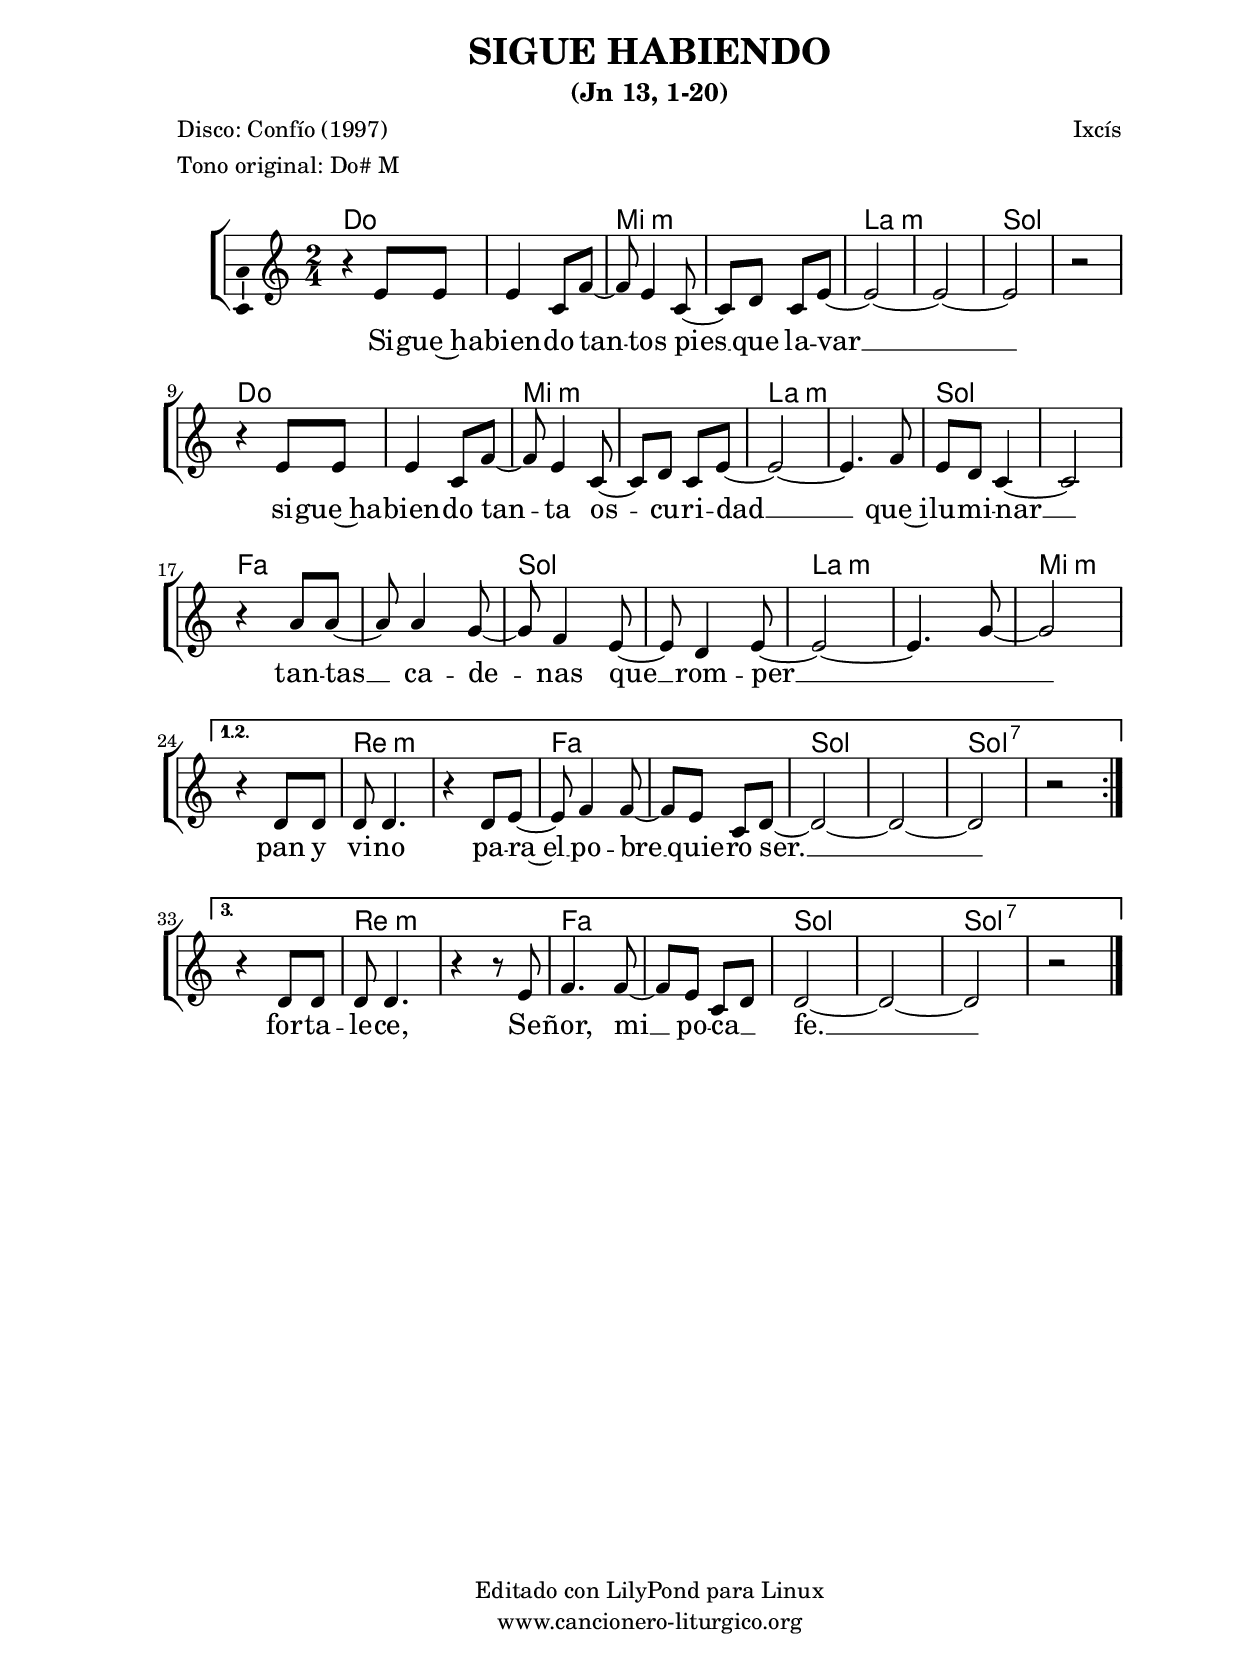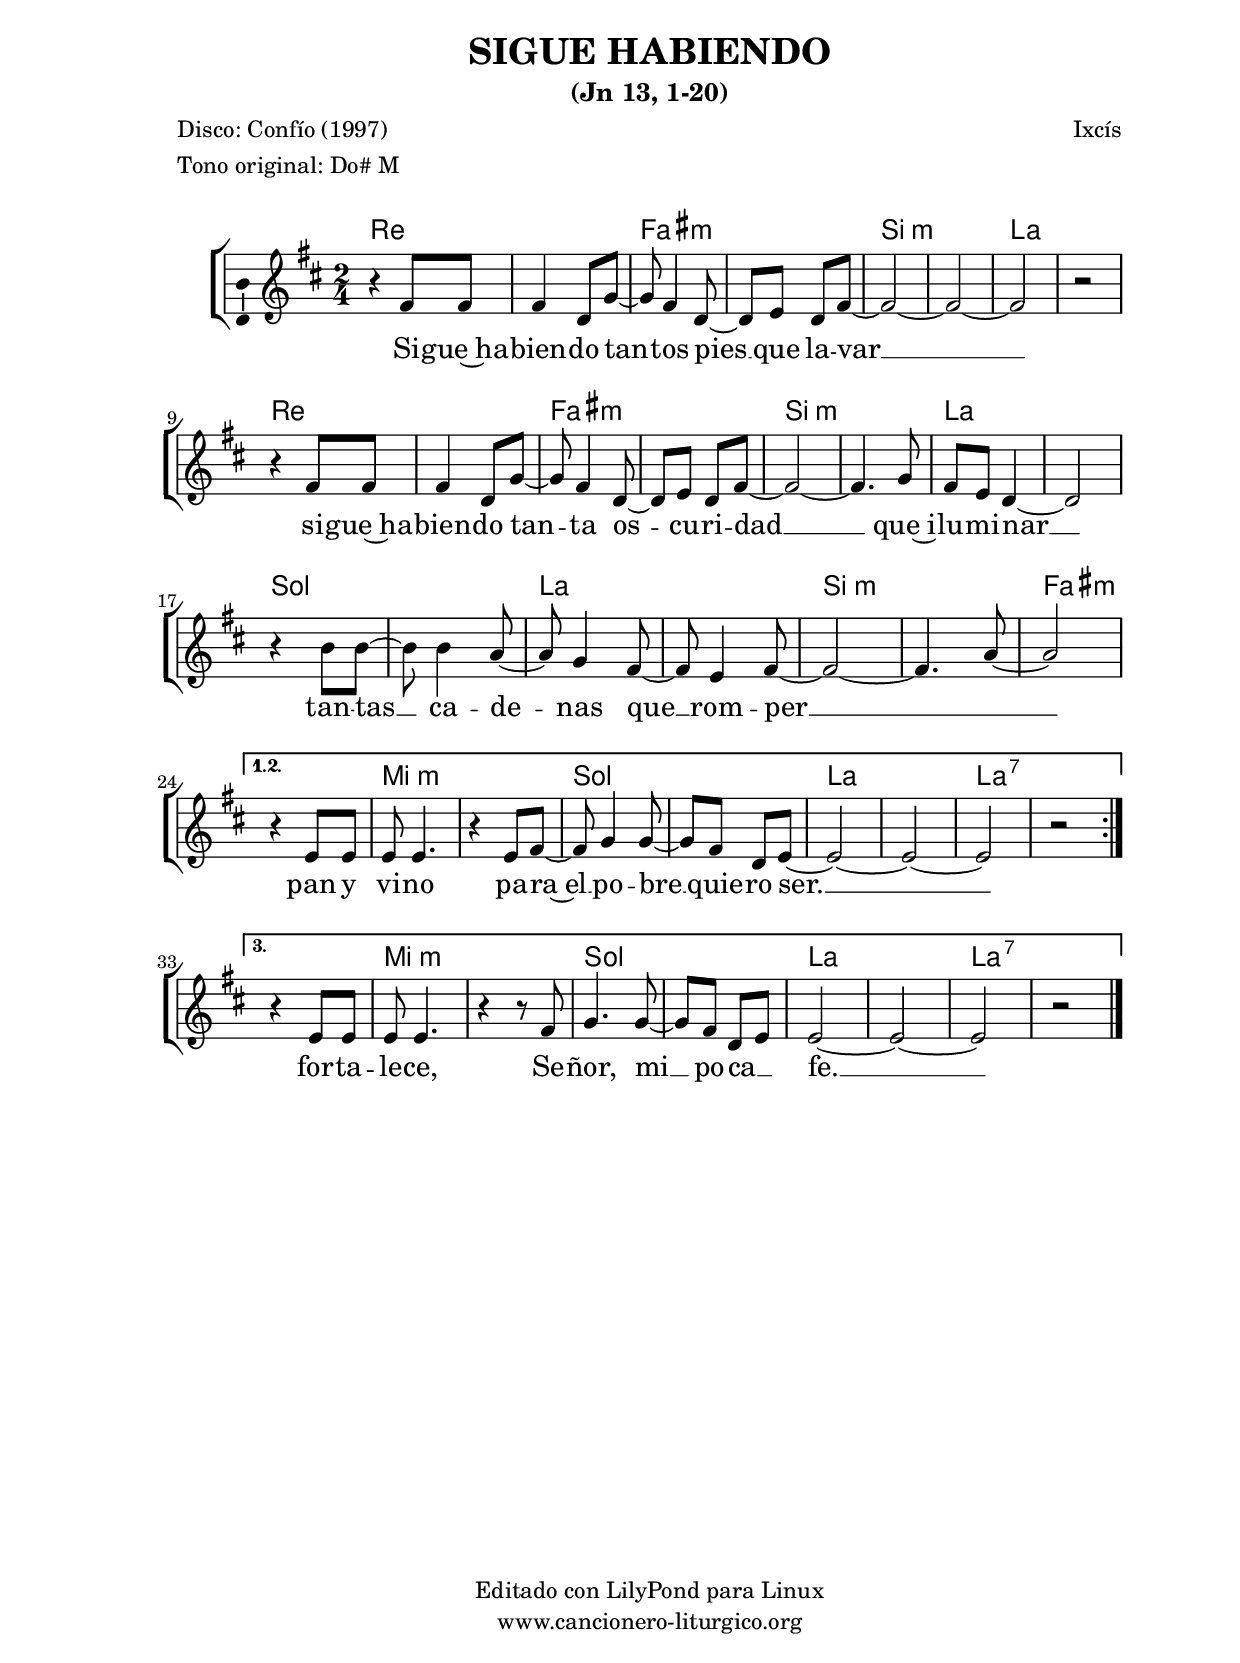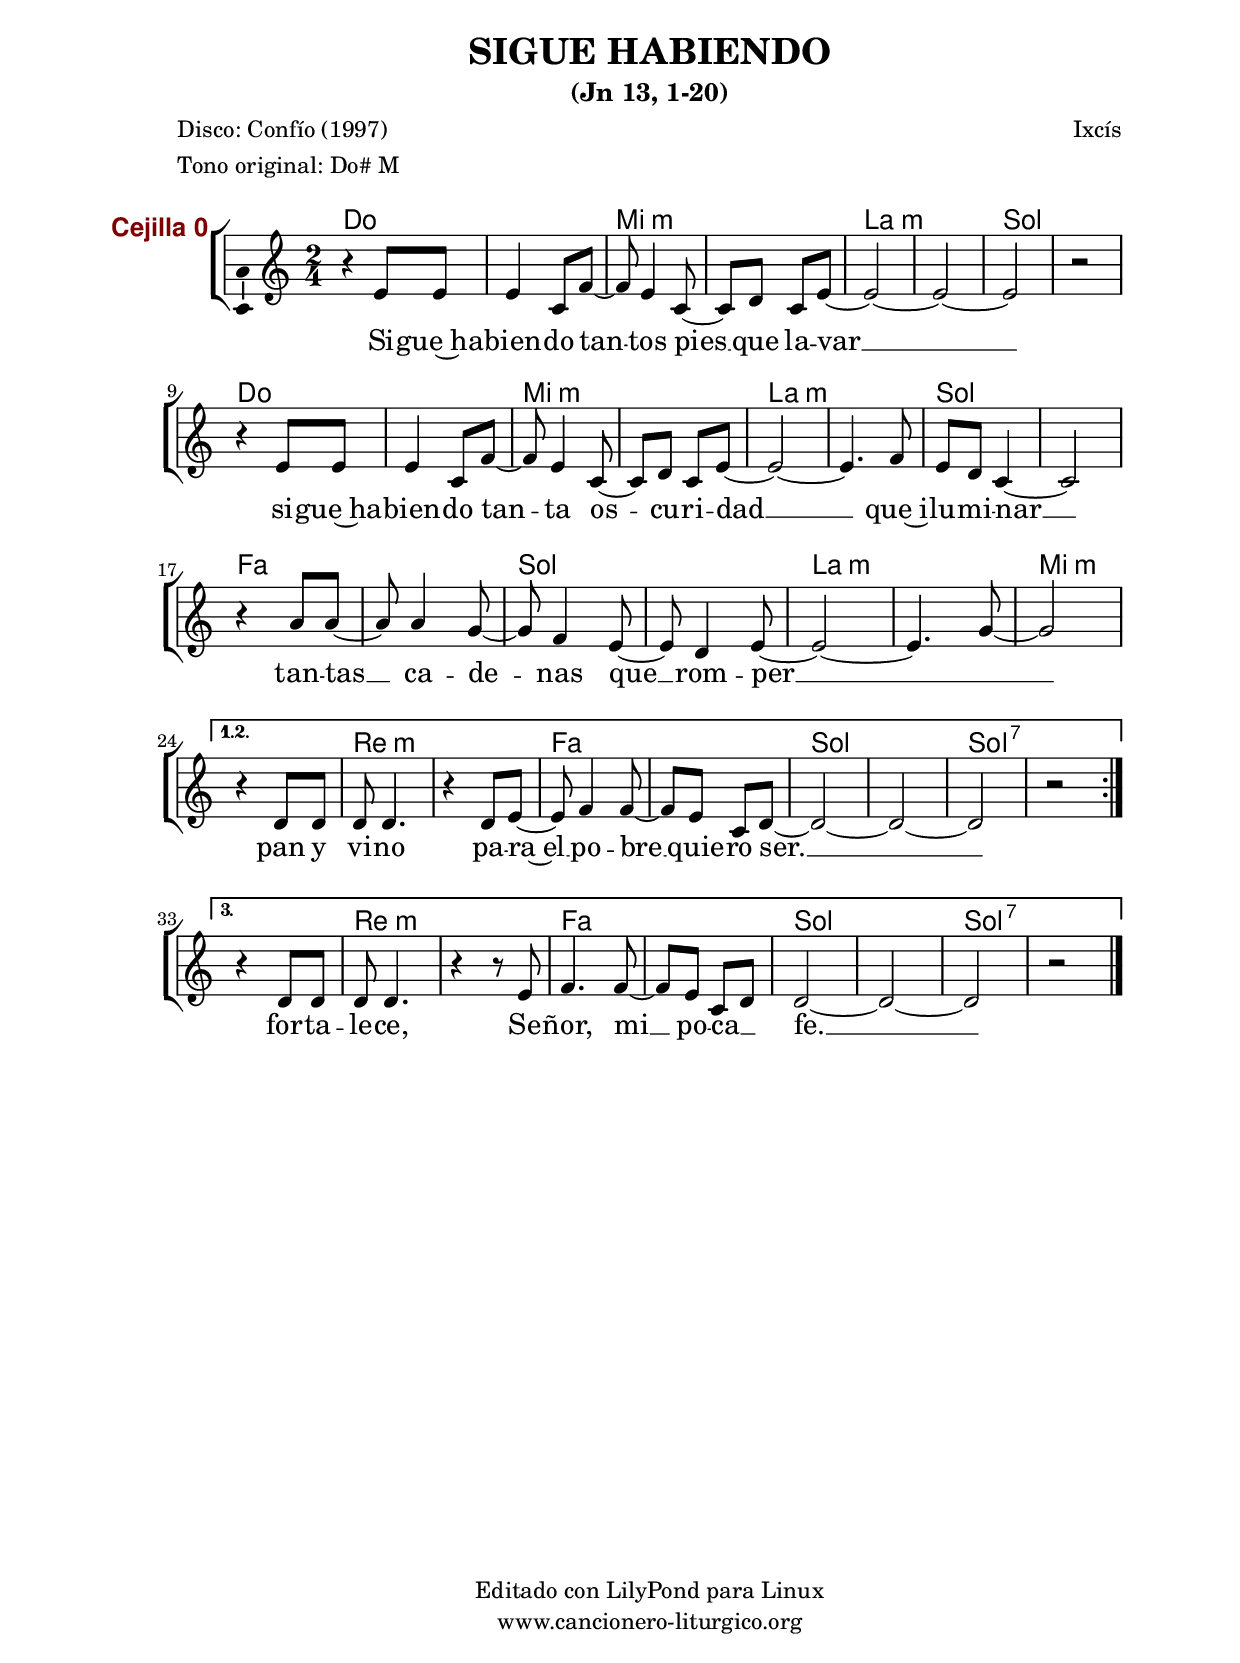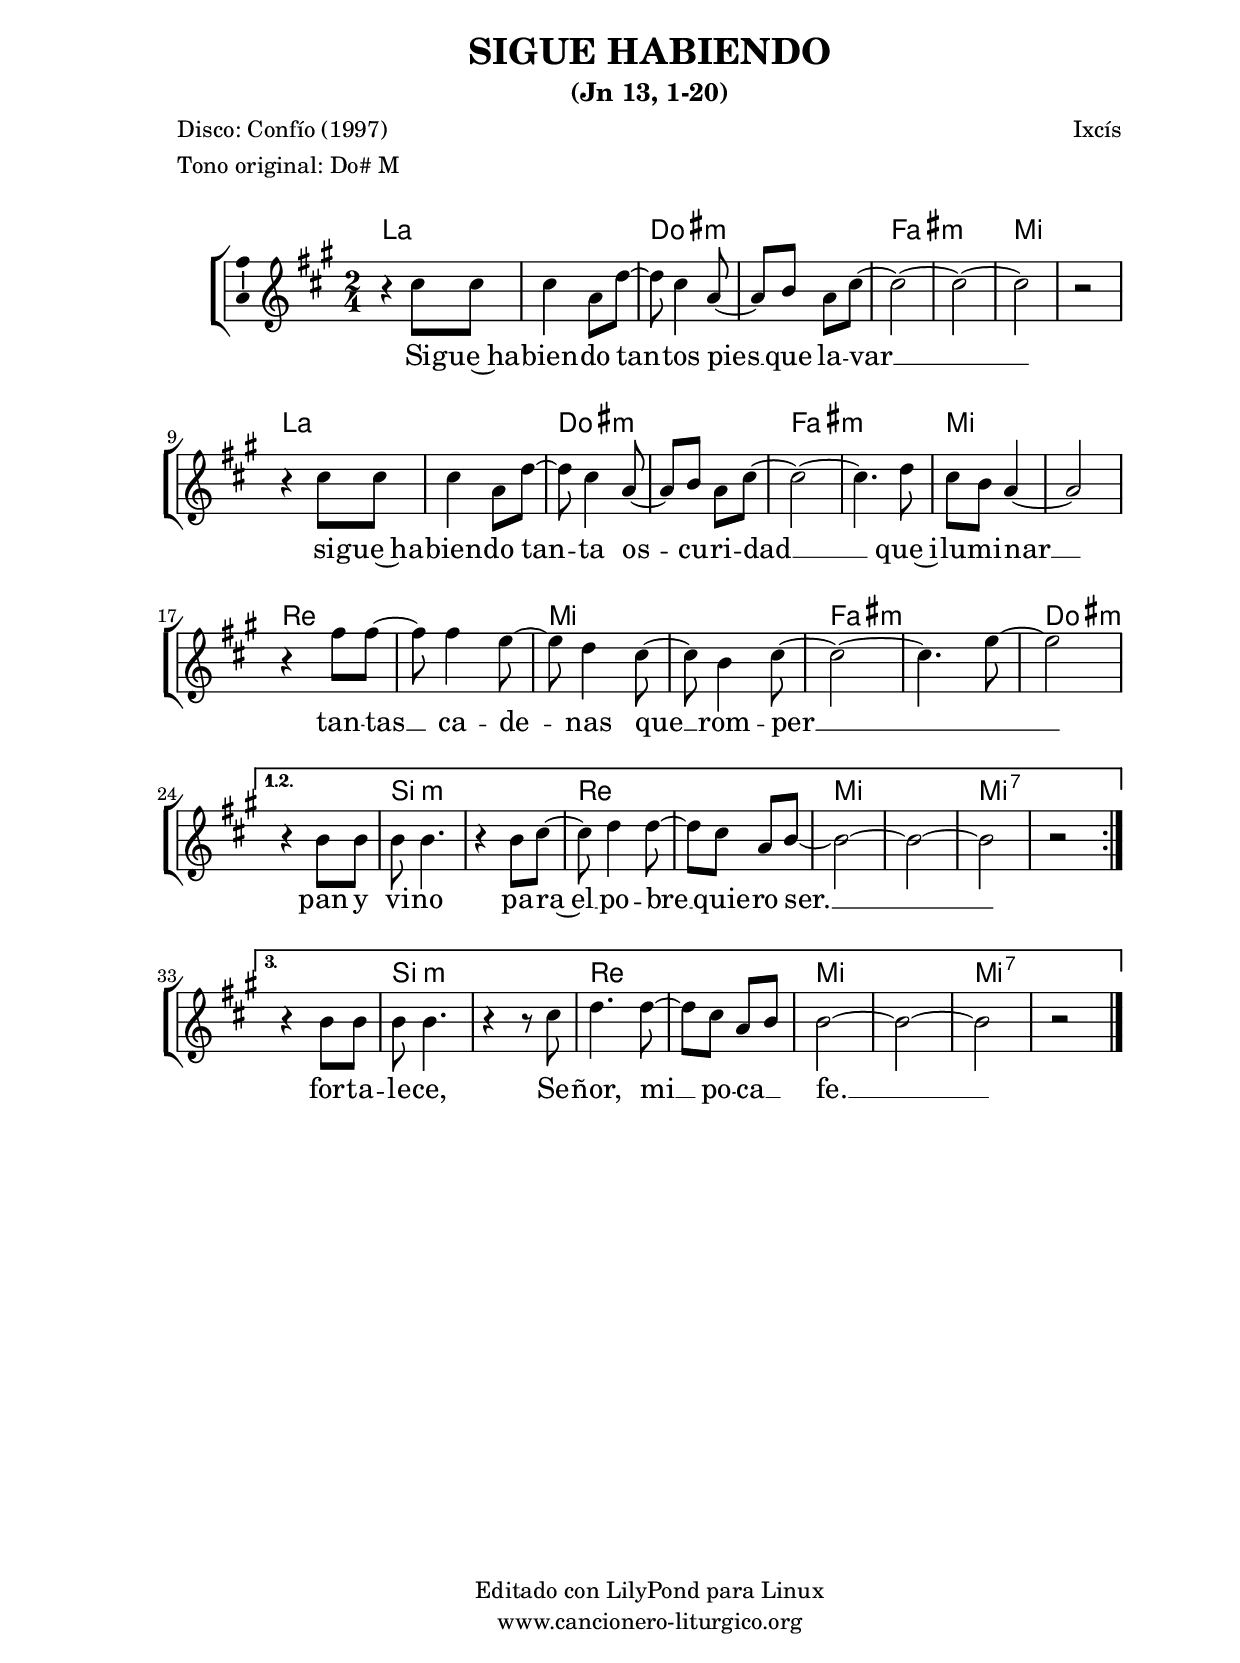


%versión de lilypond para la que se ha escrito esta partitura:
\version "2.16.0"

	%Tamaño papel
	#(set-default-paper-size "a4")
	%Tamaño partitura
	#(set-global-staff-size 20)
	%No responde al pulsar sobre una nota
	#(ly:set-option 'point-and-click #f)

%parámetros del encabezamiento:
\header {
	title = "SIGUE HABIENDO"
	subtitle = "(Jn 13, 1-20)"
	composer = "Ixcís"
	poet = "Disco: Confío (1997)"
	meter = "Tono original: Do# M"
	arranger = ""
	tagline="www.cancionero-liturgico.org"
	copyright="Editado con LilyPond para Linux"
	tiempo = ""
	usos = ""
	letra = ""
	}

%parámetros asociados al papel:
\paper  {
	oddHeaderMarkup = \markup {\fill-line { \on-the-fly #not-first-page \fromproperty #'header:title \on-the-fly #not-first-page \fromproperty #'header:composer }}
	evenHeaderMarkup = \markup {\fill-line { \fromproperty #'header:composer \fromproperty #'header:title }}
	#(set-paper-size "a4")
	print-page-number = ##f
	first-page-number = 1
	print-first-page-number = ##f
%	head-separation = 3.0 \cm
	top-margin = 2.0 \cm
	bottom-margin = 0.5\cm
%%%	bottom-margin = -1.0\cm
	left-margin = 3.0 \cm
	line-width = 16.0 \cm 
	indent = 8\mm
	interscoreline = 2.\mm
	between-system-space = 15\mm
%	para que las partituras no llenen la hoja:
	ragged-bottom = ##t
%	idem para la última hoja:
	ragged-last-bottom = ##f
%	para que las partituras llenen el ancho del papel:
	ragged-last = ##f
	after-title-space = 2.5 \cm
%page-count=1
%system-count=8

	%Flexible Vertical Spacing
%	markup-markup-spacing =
%	#'((basic-distance . 15) (minimum-distance . 15) (padding . 3))
	markup-system-spacing =
	#'((basic-distance . 15) (minimum-distance . 15) (padding . 3))
	system-system-spacing =
	#'((basic-distance . 15) (minimum-distance . 15) (padding . 3))
	score-system-spacing =
	#'((basic-distance . 15) (minimum-distance . 15) (padding . 5))
%	top-system-spacing = % header
%	#'((basic-distance . 8) (minimum-distance . 0) (padding . 0))
%	top-markup-spacing =
%	#'((basic-distance . 20) (minimum-distance . 20) (padding . 0))
	last-bottom-spacing = % footer
	#'((basic-distance . 5) (minimum-distance . 5) (padding . 0))
%	score-markup-spacing =
%	#'((basic-distance . 16) (minimum-distance . 13) (padding . 0))

	}


%parámetros que afectan a toda la partitura:
global =  {
	%clave de sol (G):
	\clef G
	%armadura:
%	\transpose c d
	\key c \major
	\tempo 4=120
	\set Score.tempoHideNote = ##t
	}


acordes = {
	\italianChords
	\chordmode {
%	\transpose c d
{

\repeat volta 3 {
c1 e:m a:m g
c1 e:m a:m g
f1 g a:m e2:m
}
\alternative {
{
s2 d1:m f g g:7
}
{
s2 d1:m f g g:7
}
}

	}
	}
}



melodia = 
%	\transpose c d
{
\time 2/4

\relative c'{

\repeat volta 3 {
r4 e8 e
e4 c8 f~
f8 e4 c8~
c8 d c e~
e2~
e2~
e2
r2
\break
r4 e8 e
e4 c8 f~
f8 e4 c8~
c8 d c e~
e2~
e4. f8
e8 d c4~
c2
\break
r4 a'8 a~
a8 a4 g8~
g8 f4 e8~
e8 d4 e8~
e2~
e4. g8~
g2
\break
}
\alternative {
{
r4 d8 d
d8 d4.
r4 d8 e~
e8 f4 f8~
f8 e c d8~
d2~
d2~
d2
r2
\break
}
{
r4 d8 d
d8 d4.
r4 r8 e8
f4. f8~
f8 e c d8
d2~
d2~
d2
r2
}
}
\bar "|."

}
}


texto = \lyricmode {
Si -- gue~ha -- bien -- do tan -- tos pies __ que la -- var __
si -- gue~ha -- bien -- do tan -- ta os -- cu -- ri -- dad __
que~i -- lu -- mi -- nar __
tan -- tas __ ca -- de -- nas que __ rom -- per __ _
pan y vi -- no pa -- ra~el __ po -- bre __ quie -- ro ser. __
for -- ta -- le -- ce, Se -- ñor, mi __ po -- ca __ _ fe. __
}


acordesStaff = \context ChordNames = acordesStaff <<
	\set chordChanges = ##t
	\acordes
	>>


%%%%%%%%%%%%%%%%%%%%%%%%%%%%%%%%%%% CEJILLA %%%%%%%%%%%%%%%%%%%%%%%%%%%%%%%%%%%
acordescejilla = {
%%%	\override ChordNames.ChordName #'font-size = #-1
%%%	\override ChordNames.ChordName #'font-series = #'bold
	\transpose c c {
		\acordes
		}
	}

acordescejillaStaff = \context ChordNames = acordescejillaStaff <<
	\set Staff.instrumentName = \markup \with-color #darkred \larger \bold \sans "Cejilla 0"
	\set chordChanges = ##t
	\acordescejilla
	>>
%%%%%%%%%%%%%%%%%%%%%%%%%%%%%%%%%%% CEJILLA %%%%%%%%%%%%%%%%%%%%%%%%%%%%%%%%%%%


vozStaff = \context Voice = vozStaff
\with {\consists "Ambitus_engraver"}
<<
%	\set Staff.instrumentName = ""
%	\set Staff.shortInstrumentName = ""
%	\set Staff.midiInstrument = #"clarinet"
%	\set Staff.midiInstrument = #"cello"
	\set Staff.midiInstrument = #"flute"
%	\set Staff.midiInstrument = #"electric guitar (jazz)"
%	\set Staff.midiInstrument = #"english horn"
%	\set Staff.midiInstrument = #"violin"
%	\set Staff.midiInstrument = #"glockenspiel"
	\set Staff.midiMinimumVolume = #0.7
	\set Staff.midiMaximumVolume = #0.9
	\global
	\melodia
	>>


textoStaff = \context Lyrics = textoStaff <<
	\lyricsto vozStaff \texto
	>>


\book {
	\score {
		\context ChoirStaff {
			\override StaffGroup.SystemStartBracket #'collapse-height = #1
			\override Score.SystemStartBar #'collapse-height = #1
			<<
			\acordesStaff
			\vozStaff
			\textoStaff
			>>
			}
		\layout {
	    		\context {
				\Lyrics
				\override LyricText #'font-size = #2
				}
	   		 \context {
				\Score
				\override StaffSymbol #'staff-space = #(magstep +3)
				}
			}
		}
	\score {
		\unfoldRepeats
		\context ChoirStaff {
			<<
			\acordesStaff
			\vozStaff
			>>
			}
		\midi {
	  		\context {
	  			\Score
				tempoWholesPerMinute = #(ly:make-moment 70 4)
				}
			}
		}
	}


%Partitura para guitarra
#(define output-suffix "G")
\book {
	\score {
		\context ChoirStaff {
			\override StaffGroup.SystemStartBracket #'collapse-height = #1
			\override Score.SystemStartBar #'collapse-height = #1
			<<
			\acordescejillaStaff
			\vozStaff
			\textoStaff
			>>
			}
		\layout {
%%%%%%%%%%%%%%%%%%%%%%%%%%%%%%%%%%% CEJILLA %%%%%%%%%%%%%%%%%%%%%%%%%%%%%%%%%%%
			\context {
				\ChordNames \consists Instrument_name_engraver
				}
%%%%%%%%%%%%%%%%%%%%%%%%%%%%%%%%%%% CEJILLA %%%%%%%%%%%%%%%%%%%%%%%%%%%%%%%%%%%
	    		\context {
				\Lyrics
				\override LyricText #'font-size = #2
				}
	   		 \context {
				\Score
				\override StaffSymbol #'staff-space = #(magstep +3)
				}
			}
		}
	}


#(define output-suffix "C")
\book {
	\score {
		\context ChoirStaff {
			\override StaffGroup.SystemStartBracket #'collapse-height = #1
			\override Score.SystemStartBar #'collapse-height = #1
\transpose c d
			<<
			\acordesStaff
			\vozStaff
			\textoStaff
			>>
			}
		\layout {
	    		\context {
				\Lyrics
				\override LyricText #'font-size = #2
				}
	   		 \context {
				\Score
				\override StaffSymbol #'staff-space = #(magstep +3)
				}
			}
		}
	}


#(define output-suffix "S")
\book {
	\score {
		\context ChoirStaff {
			\override StaffGroup.SystemStartBracket #'collapse-height = #1
			\override Score.SystemStartBar #'collapse-height = #1
\transpose c a
			<<
			\acordesStaff
			\vozStaff
			\textoStaff
			>>
			}
		\layout {
	    		\context {
				\Lyrics
				\override LyricText #'font-size = #2
				}
	   		 \context {
				\Score
				\override StaffSymbol #'staff-space = #(magstep +3)
				}
			}
		}
	}


